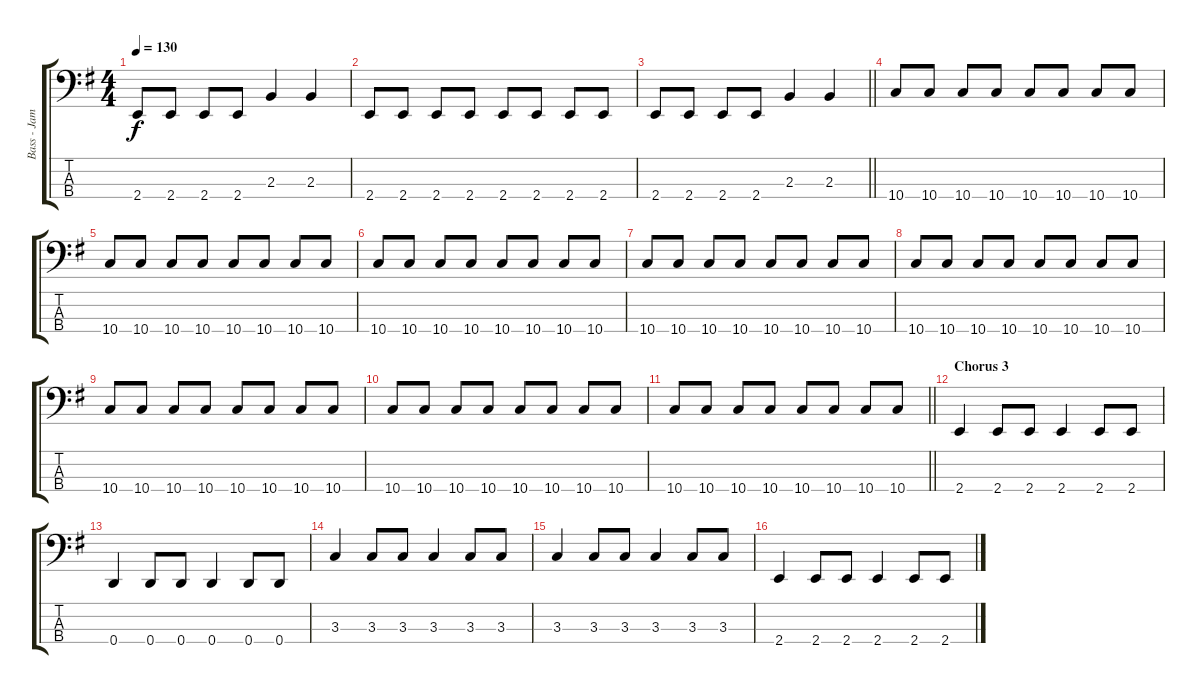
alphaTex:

\track ("Bass - James Johnston" "Bass - Jam") {instrument electricbassfinger}
\staff {score tabs}
\tuning (G2 D2 A1 D1) {hide}
\ts (4 4)
\tempo 130
\clef f4
\ks g
2.4.8{dy f} 2.4.8 2.4.8 2.4.8 2.3.4 2.3.4 |
2.4.8 2.4.8 2.4.8 2.4.8 2.4.8 2.4.8 2.4.8 2.4.8 |
\barLineRight lightlight
2.4.8 2.4.8 2.4.8 2.4.8 2.3.4 2.3.4 |
10.4.8 10.4.8 10.4.8 10.4.8 10.4.8 10.4.8 10.4.8 10.4.8 |
10.4.8 10.4.8 10.4.8 10.4.8 10.4.8 10.4.8 10.4.8 10.4.8 |
10.4.8 10.4.8 10.4.8 10.4.8 10.4.8 10.4.8 10.4.8 10.4.8 |
10.4.8 10.4.8 10.4.8 10.4.8 10.4.8 10.4.8 10.4.8 10.4.8 |
10.4.8 10.4.8 10.4.8 10.4.8 10.4.8 10.4.8 10.4.8 10.4.8 |
10.4.8 10.4.8 10.4.8 10.4.8 10.4.8 10.4.8 10.4.8 10.4.8 |
10.4.8 10.4.8 10.4.8 10.4.8 10.4.8 10.4.8 10.4.8 10.4.8 |
\barLineRight lightlight
10.4.8 10.4.8 10.4.8 10.4.8 10.4.8 10.4.8 10.4.8 10.4.8 |
\section ("" "Chorus 3")
2.4.4 2.4.8 2.4.8 2.4.4 2.4.8 2.4.8 |
0.4.4 0.4.8 0.4.8 0.4.4 0.4.8 0.4.8 |
3.3.4 3.3.8 3.3.8 3.3.4 3.3.8 3.3.8 |
3.3.4 3.3.8 3.3.8 3.3.4 3.3.8 3.3.8 |
2.4.4 2.4.8 2.4.8 2.4.4 2.4.8 2.4.8
